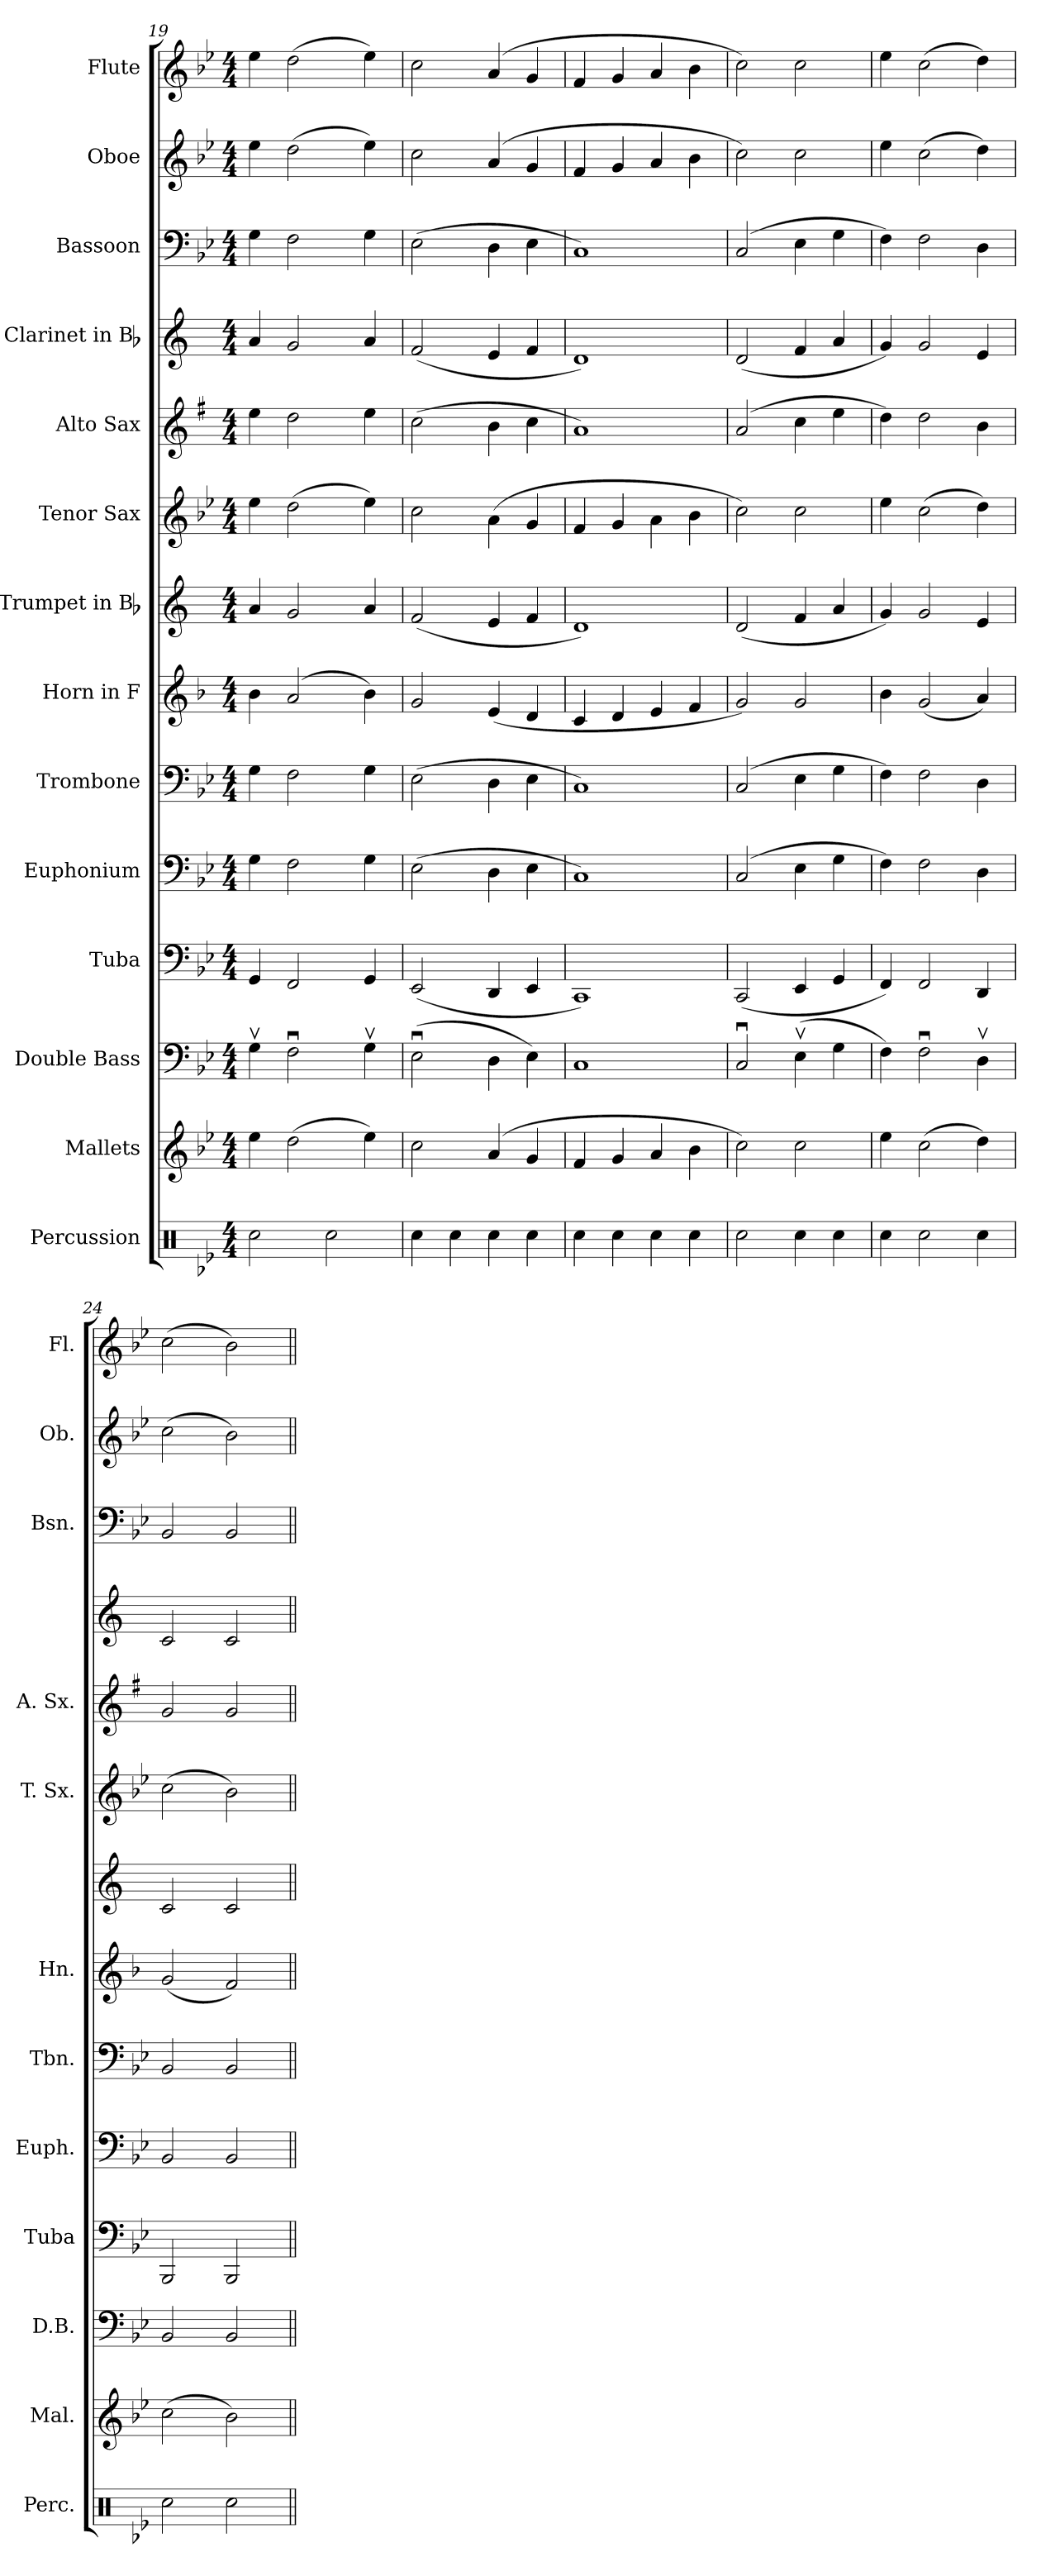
**kern	**kern	**kern	**kern	**kern	**kern	**kern	**kern	**kern	**kern	**kern	**kern	**kern	**kern
*part14	*part13	*part12	*part11	*part10	*part9	*part8	*part7	*part6	*part5	*part4	*part3	*part2	*part1
*staff14	*staff13	*staff12	*staff11	*staff10	*staff9	*staff8	*staff7	*staff6	*staff5	*staff4	*staff3	*staff2	*staff1
*I"Percussion	*I"Mallets	*I"Double Bass	*I"Tuba	*I"Euphonium	*I"Trombone	*I"Horn in F	*I"Trumpet in Bb	*I"Tenor Sax	*I"Alto Sax	*I"Clarinet in Bb	*I"Bassoon	*I"Oboe	*I"Flute
*I'Perc.	*I'Mal.	*I'D.B.	*I'Tuba	*I'Euph.	*I'Tbn.	*I'Hn.	*	*I'T. Sx.	*I'A. Sx.	*	*I'Bsn.	*I'Ob.	*I'Fl.
*clefX	*clefG2	*clefF4	*clefF4	*clefF4	*clefF4	*clefG2	*clefG2	*clefG2	*clefG2	*clefG2	*clefF4	*clefG2	*clefG2
*	*	*ITrd7c12	*	*	*	*ITrd4c7	*ITrd1c2	*ITrd8c14	*ITrd5c9	*ITrd1c2	*	*	*
*k[b-e-]	*k[b-e-]	*k[b-e-]	*k[b-e-]	*k[b-e-]	*k[b-e-]	*k[b-e-]	*k[b-e-]	*k[b-e-]	*k[b-e-]	*k[b-e-]	*k[b-e-]	*k[b-e-]	*k[b-e-]
*B-:	*B-:	*B-:	*B-:	*B-:	*B-:	*B-:	*B-:	*B-:	*B-:	*B-:	*B-:	*B-:	*B-:
*M4/4	*M4/4	*M4/4	*M4/4	*M4/4	*M4/4	*M4/4	*M4/4	*M4/4	*M4/4	*M4/4	*M4/4	*M4/4	*M4/4
=19	=19	=19	=19	=19	=19	=19	=19	=19	=19	=19	=19	=19	=19
2Rcc\	4ee-\	4GGv>\	4GG/	4G\	4G\	4e-\	4g/	4e-\	4g\	4g/	4G\	4ee-\	4ee-\
.	(>2dd\	2FFu>\	2FF/	2F\	2F\	(2d/	2f/	(>2d\	2f\	2f/	2F\	(>2dd\	(>2dd\
2Rcc\	.	.	.	.	.	.	.	.	.	.	.	.	.
.	4ee-\)	4GGv>\	4GG/	4G\	4G\	4e-\)	4g/	4e-\)	4g\	4g/	4G\	4ee-\)	4ee-\)
=20	=20	=20	=20	=20	=20	=20	=20	=20	=20	=20	=20	=20	=20
4Rcc\	2cc\	(>2EE-u>\	(<2EE-/	(>2E-\	(>2E-\	2c/	(<2e-/	2c\	(>2e-\	(<2e-/	(>2E-\	2cc\	2cc\
4Rcc\	.	.	.	.	.	.	.	.	.	.	.	.	.
4Rcc\	(4a/	4DD\	4DD/	4D\	4D\	(<4A/	4d/	(>4A\	4d\	4d/	4D\	(4a/	(4a/
4Rcc\	4g/	4EE-\)	4EE-/	4E-\	4E-\	4G/	4e-/	4G/	4e-\	4e-/	4E-\	4g/	4g/
=21	=21	=21	=21	=21	=21	=21	=21	=21	=21	=21	=21	=21	=21
4Rcc\	4f/	1CC	1CC)	1C)	1C)	4F/	1c)	4F/	1c)	1c)	1C)	4f/	4f/
4Rcc\	4g/	.	.	.	.	4G/	.	4G/	.	.	.	4g/	4g/
4Rcc\	4a/	.	.	.	.	4A/	.	4A\	.	.	.	4a/	4a/
4Rcc\	4b-\	.	.	.	.	4B-/	.	4B-\	.	.	.	4b-\	4b-\
=22	=22	=22	=22	=22	=22	=22	=22	=22	=22	=22	=22	=22	=22
2Rcc\	2cc\)	2CCu>/	(<2CC/	(2C/	(2C/	2c/)	(<2c/	2c\)	(2c/	(<2c/	(2C/	2cc\)	2cc\)
4Rcc\	2cc\	(>4EE-v>\	4EE-/	4E-\	4E-\	2c/	4e-/	2c\	4e-\	4e-/	4E-\	2cc\	2cc\
4Rcc\	.	4GG\	4GG/	4G\	4G\	.	4g/	.	4g\	4g/	4G\	.	.
=23	=23	=23	=23	=23	=23	=23	=23	=23	=23	=23	=23	=23	=23
4Rcc\	4ee-\	4FF\)	4FF/)	4F\)	4F\)	4e-\	4f/)	4e-\	4f\)	4f/)	4F\)	4ee-\	4ee-\
2Rcc\	(>2cc\	2FFu>\	2FF/	2F\	2F\	(<2c/	2f/	(>2c\	2f\	2f/	2F\	(>2cc\	(>2cc\
4Rcc\	4dd\)	4DDv>\	4DD/	4D\	4D\	4d/)	4d/	4d\)	4d\	4d/	4D\	4dd\)	4dd\)
=24	=24	=24	=24	=24	=24	=24	=24	=24	=24	=24	=24	=24	=24
2Rcc\	(>2cc\	2BBB-/	2BBB-/	2BB-/	2BB-/	(<2c/	2B-/	(>2c\	2B-/	2B-/	2BB-/	(>2cc\	(>2cc\
2Rcc\	2b-\)	2BBB-/	2BBB-/	2BB-/	2BB-/	2B-/)	2B-/	2B-\)	2B-/	2B-/	2BB-/	2b-\)	2b-\)
=||	=||	=||	=||	=||	=||	=||	=||	=||	=||	=||	=||	=||	=||
*-	*-	*-	*-	*-	*-	*-	*-	*-	*-	*-	*-	*-	*-
